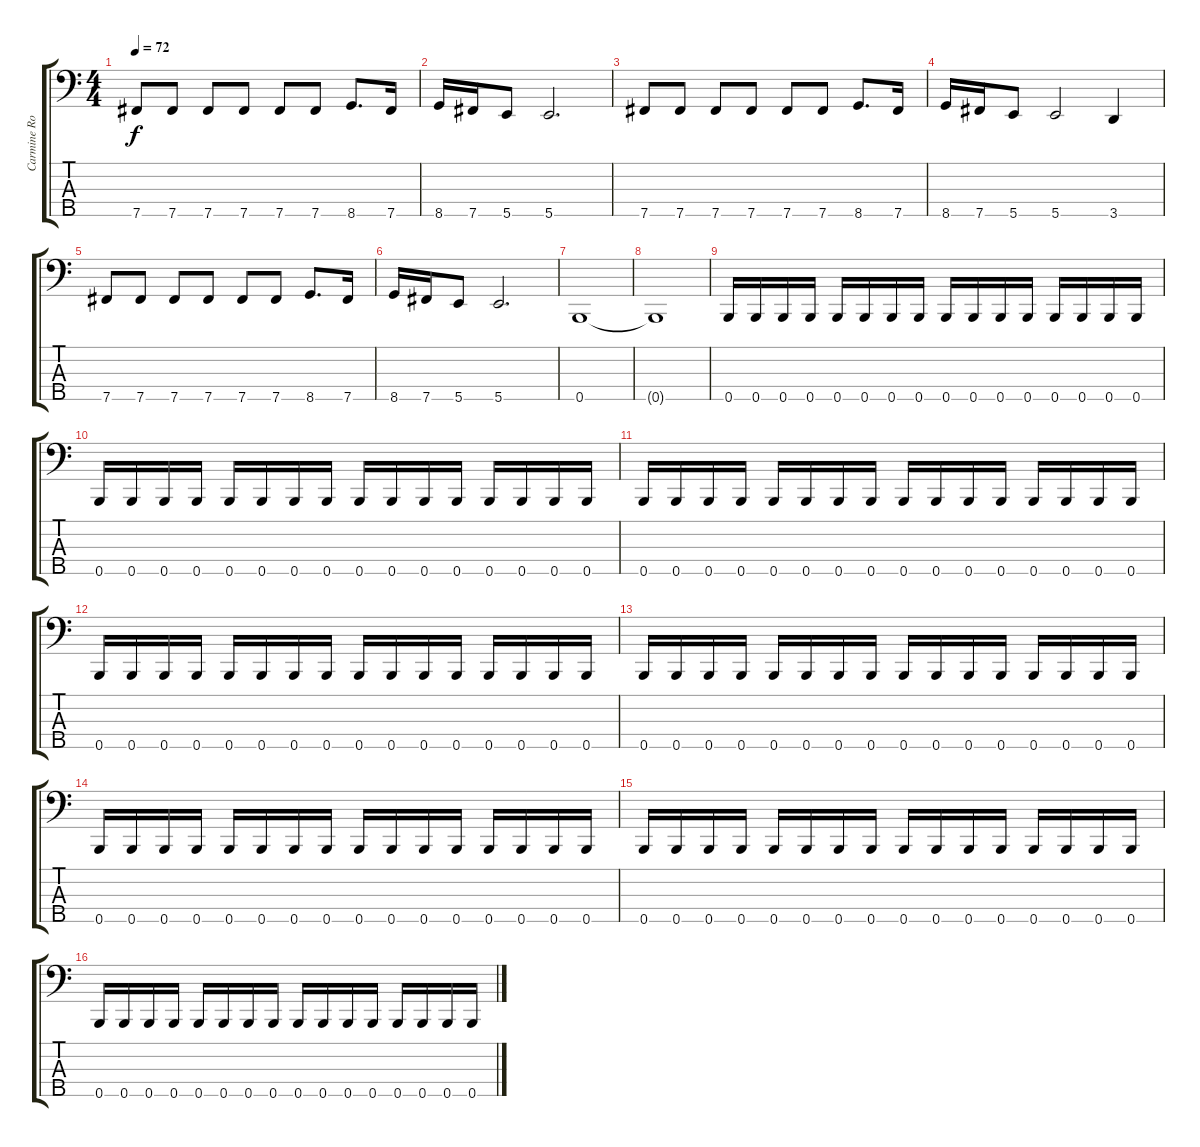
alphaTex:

\track ("Carmine Rojas" "Carmine Ro") {instrument electricbassfinger}
\staff {score tabs}
\tuning (G2 E2 B1 Gb1 B0) {hide}
\ts (4 4)
\tempo 72
\clef f4
\ks c
7.5.8{dy f} 7.5.8 7.5.8 7.5.8 7.5.8 7.5.8 8.5.8{d} 7.5.16 |
8.5.16 7.5.16 5.5.8 5.5.2{d} |
7.5.8 7.5.8 7.5.8 7.5.8 7.5.8 7.5.8 8.5.8{d} 7.5.16 |
8.5.16 7.5.16 5.5.8 5.5.2 3.5.4 |
7.5.8 7.5.8 7.5.8 7.5.8 7.5.8 7.5.8 8.5.8{d} 7.5.16 |
8.5.16 7.5.16 5.5.8 5.5.2{d} |
0.5.1 |
0.5{t}.1 |
0.5.16 0.5.16 0.5.16 0.5.16 0.5.16 0.5.16 0.5.16 0.5.16 0.5.16 0.5.16 0.5.16 0.5.16 0.5.16 0.5.16 0.5.16 0.5.16 |
0.5.16 0.5.16 0.5.16 0.5.16 0.5.16 0.5.16 0.5.16 0.5.16 0.5.16 0.5.16 0.5.16 0.5.16 0.5.16 0.5.16 0.5.16 0.5.16 |
0.5.16 0.5.16 0.5.16 0.5.16 0.5.16 0.5.16 0.5.16 0.5.16 0.5.16 0.5.16 0.5.16 0.5.16 0.5.16 0.5.16 0.5.16 0.5.16 |
0.5.16 0.5.16 0.5.16 0.5.16 0.5.16 0.5.16 0.5.16 0.5.16 0.5.16 0.5.16 0.5.16 0.5.16 0.5.16 0.5.16 0.5.16 0.5.16 |
0.5.16 0.5.16 0.5.16 0.5.16 0.5.16 0.5.16 0.5.16 0.5.16 0.5.16 0.5.16 0.5.16 0.5.16 0.5.16 0.5.16 0.5.16 0.5.16 |
0.5.16 0.5.16 0.5.16 0.5.16 0.5.16 0.5.16 0.5.16 0.5.16 0.5.16 0.5.16 0.5.16 0.5.16 0.5.16 0.5.16 0.5.16 0.5.16 |
0.5.16 0.5.16 0.5.16 0.5.16 0.5.16 0.5.16 0.5.16 0.5.16 0.5.16 0.5.16 0.5.16 0.5.16 0.5.16 0.5.16 0.5.16 0.5.16 |
0.5.16 0.5.16 0.5.16 0.5.16 0.5.16 0.5.16 0.5.16 0.5.16 0.5.16 0.5.16 0.5.16 0.5.16 0.5.16 0.5.16 0.5.16 0.5.16
